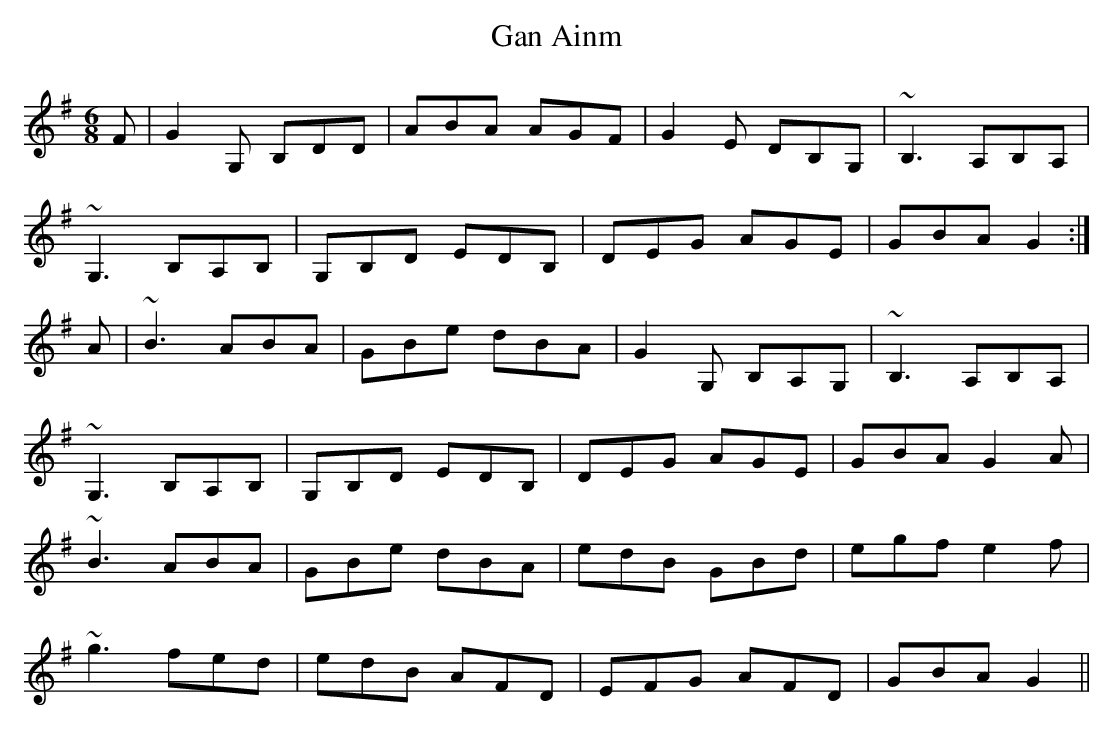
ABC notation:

X:1
T:Gan Ainm
M:6/8
L:1/8
K:G
F|G2G, B,DD|ABA AGF|G2E DB,G,|~B,3 A,B,A,|!
~G,3 B,A,B,|G,B,D EDB,|DEG AGE|GBA G2:|!
A|~B3 ABA|GBe dBA|G2G, B,A,G,|~B,3 A,B,A,|!
~G,3 B,A,B,|G,B,D EDB,|DEG AGE|GBA G2A|!
~B3 ABA|GBe dBA|edB GBd|egf e2f|!
~g3 fed|edB AFD|EFG AFD|GBA G2||!
